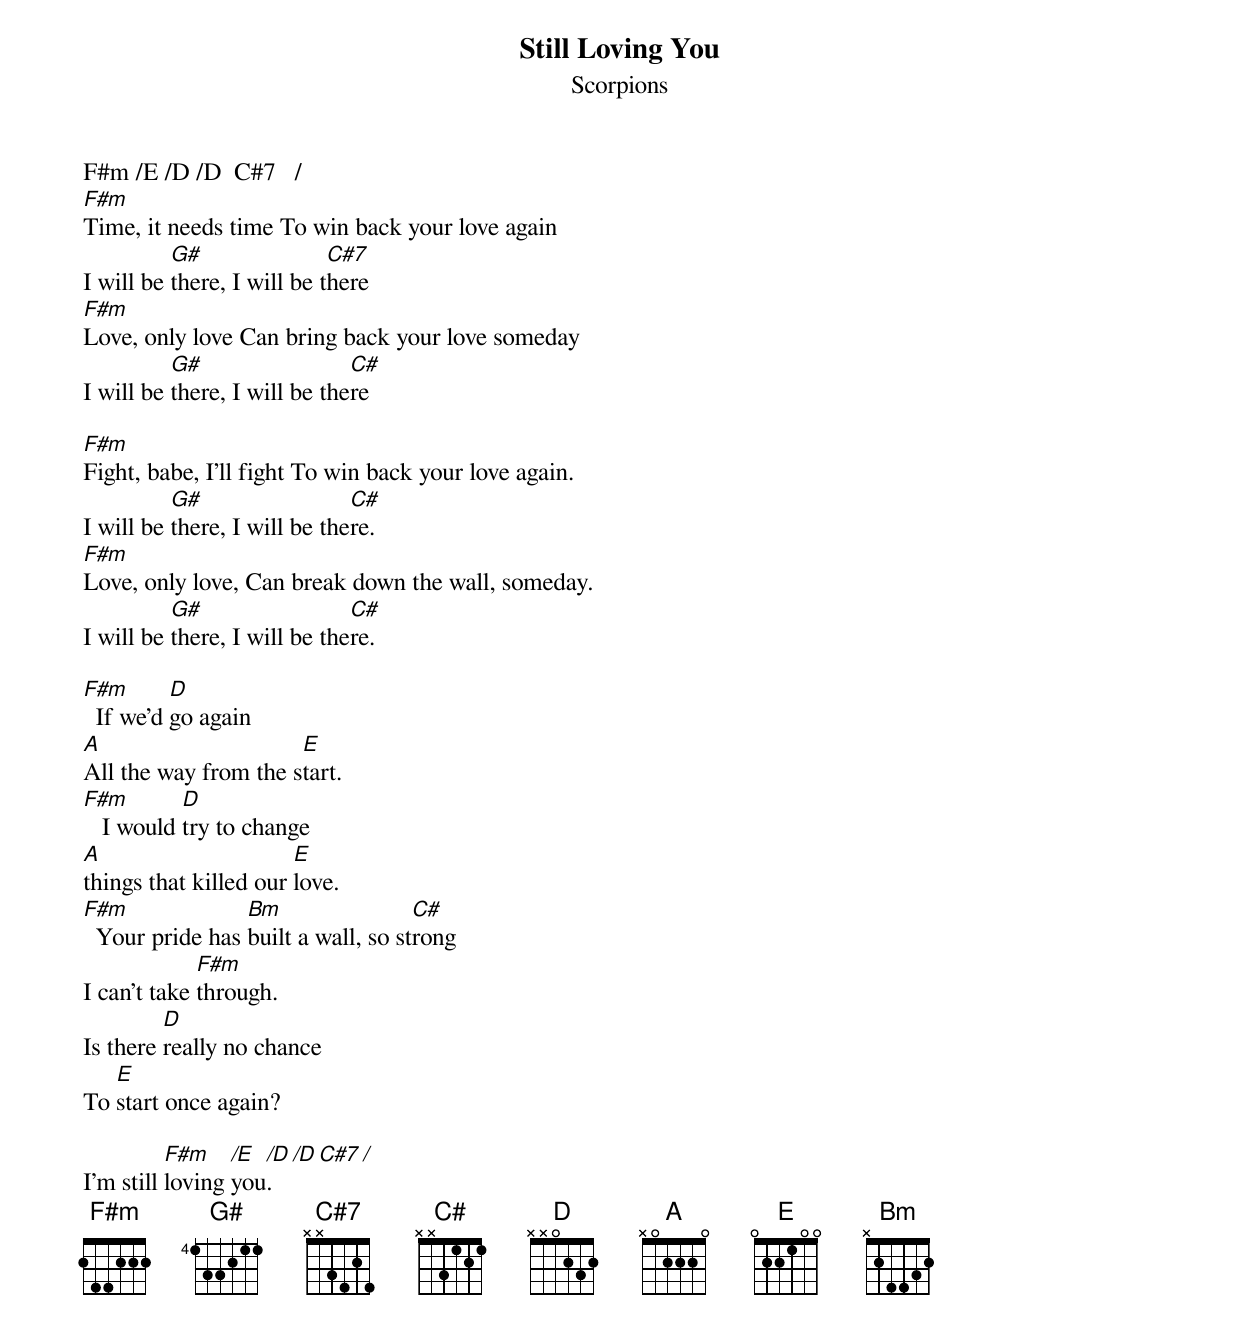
Still Loving You
Scorpions

F#m /E /D /D  C#7   /
F#m
Time, it needs time To win back your love again
          G#                C#7
I will be there, I will be there
F#m
Love, only love Can bring back your love someday
          G#                  C#
I will be there, I will be there

F#m
Fight, babe, I'll fight To win back your love again.
          G#                  C#
I will be there, I will be there.
F#m
Love, only love, Can break down the wall, someday.
          G#                  C#
I will be there, I will be there.

F#m       D
  If we'd go again
A                     E
All the way from the start.
F#m        D
   I would try to change
A                      E
things that killed our love.
F#m              Bm                 C#
  Your pride has built a wall, so strong
             F#m
I can't take through.
         D
Is there really no chance
   E
To start once again?

          F#m    /E /D /D  C#7   /
I'm still loving you.
